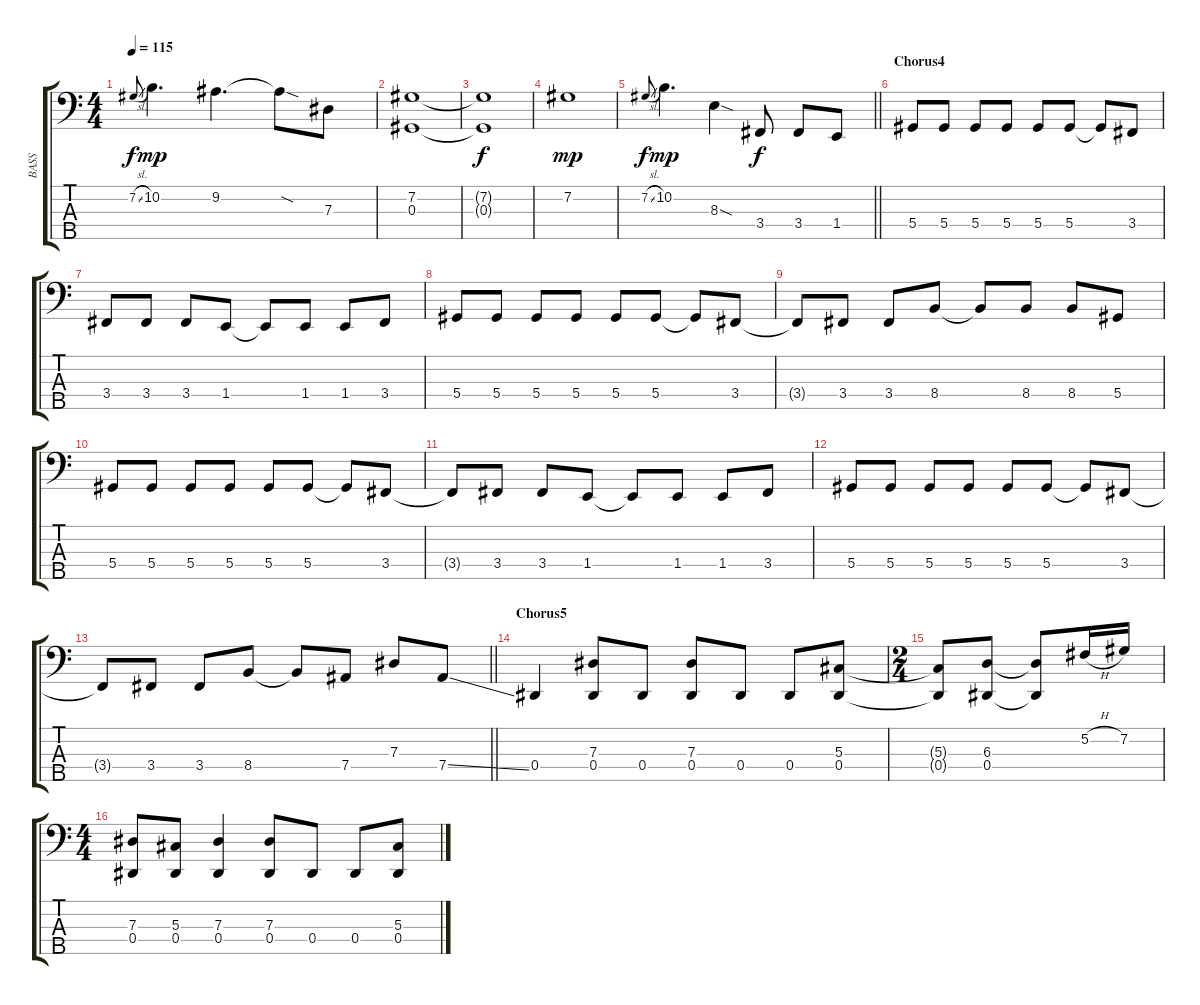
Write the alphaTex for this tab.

\track ("BASS" "BASS") {instrument electricbasspick}
\staff {score tabs}
\tuning (Gb2 Db2 Ab1 Eb1 Ab0) {hide}
\ts (4 4)
\tempo 115
\clef f4
\ks c
7.2{sl}.8{gr onbeat dy f} 10.2.4{d dy mp} 9.2.4{d} 9.2{sod t}.8 7.3.8 |
(7.2 0.3).1 |
(7.2{t} 0.3{t}).1{dy f} |
7.2.1{dy mp} |
\barLineRight lightlight
7.2{sl}.8{gr onbeat dy f} 10.2.4{d dy mp} 8.3{sod}.4 3.4.8{dy f} 3.4.8 1.4.8 |
\section ("" "Chorus4")
5.4.8 5.4.8 5.4.8 5.4.8 5.4.8 5.4.8 5.4{t}.8 3.4.8 |
3.4.8 3.4.8 3.4.8 1.4.8 1.4{t}.8 1.4.8 1.4.8 3.4.8 |
5.4.8 5.4.8 5.4.8 5.4.8 5.4.8 5.4.8 5.4{t}.8 3.4.8 |
3.4{t}.8 3.4.8 3.4.8 8.4.8 8.4{t}.8 8.4.8 8.4.8 5.4.8 |
5.4.8 5.4.8 5.4.8 5.4.8 5.4.8 5.4.8 5.4{t}.8 3.4.8 |
3.4{t}.8 3.4.8 3.4.8 1.4.8 1.4{t}.8 1.4.8 1.4.8 3.4.8 |
5.4.8 5.4.8 5.4.8 5.4.8 5.4.8 5.4.8 5.4{t}.8 3.4.8 |
\barLineRight lightlight
3.4{t}.8 3.4.8 3.4.8 8.4.8 8.4{t}.8 7.4.8 7.3.8 7.4{ss}.8 |
\section ("" "Chorus5")
0.4.4 (7.3 0.4).8 0.4.8 (7.3 0.4).8 0.4.8 0.4.8 (5.3 0.4).8 |
\ts (2 4)
(5.3{t} 0.4{t}).8 (6.3 0.4).8 (6.3{t} 0.4{t}).8 5.2{h}.16 7.2.16 |
\ts (4 4)
(7.3 0.4).8 (5.3 0.4).8 (7.3 0.4).4 (7.3 0.4).8 0.4.8 0.4.8 (5.3 0.4).8
